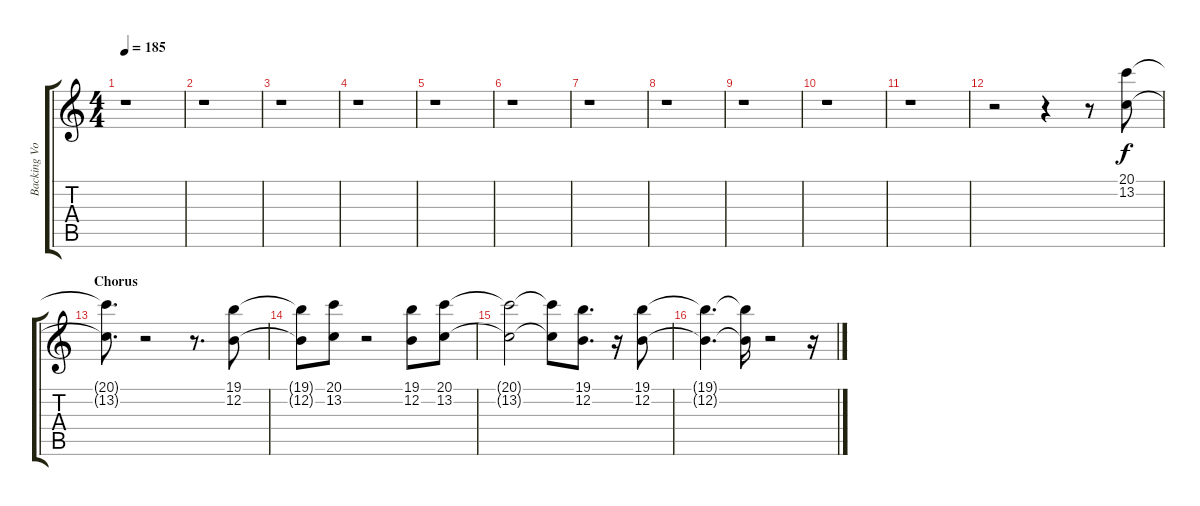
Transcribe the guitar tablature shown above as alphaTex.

\track ("Backing Vocal" "Backing Vo") {instrument altosax}
\staff {score tabs}
\tuning (E4 B3 G3 D3 A2 E2) {hide}
\ts (4 4)
\tempo 185
\clef g2
\ks c
r.1{dy f} |
r.1 |
r.1 |
r.1 |
r.1 |
r.1 |
r.1 |
r.1 |
r.1 |
r.1 |
r.1 |
r.2 r.4 r.8 (20.1 13.2).8 |
\section ("" "Chorus")
(20.1{t} 13.2{t}).8{d} r.2 r.8{d} (19.1 12.2).8 |
(19.1{t} 12.2{t}).8 (20.1 13.2).8 r.2 (19.1 12.2).8 (20.1 13.2).8 |
(20.1{t} 13.2{t}).2 (20.1{t} 13.2{t}).8 (19.1 12.2).8{d} r.16 (19.1 12.2).8 |
(19.1{t} 12.2{t}).4{d} (19.1{t} 12.2{t}).16 r.2 r.16
